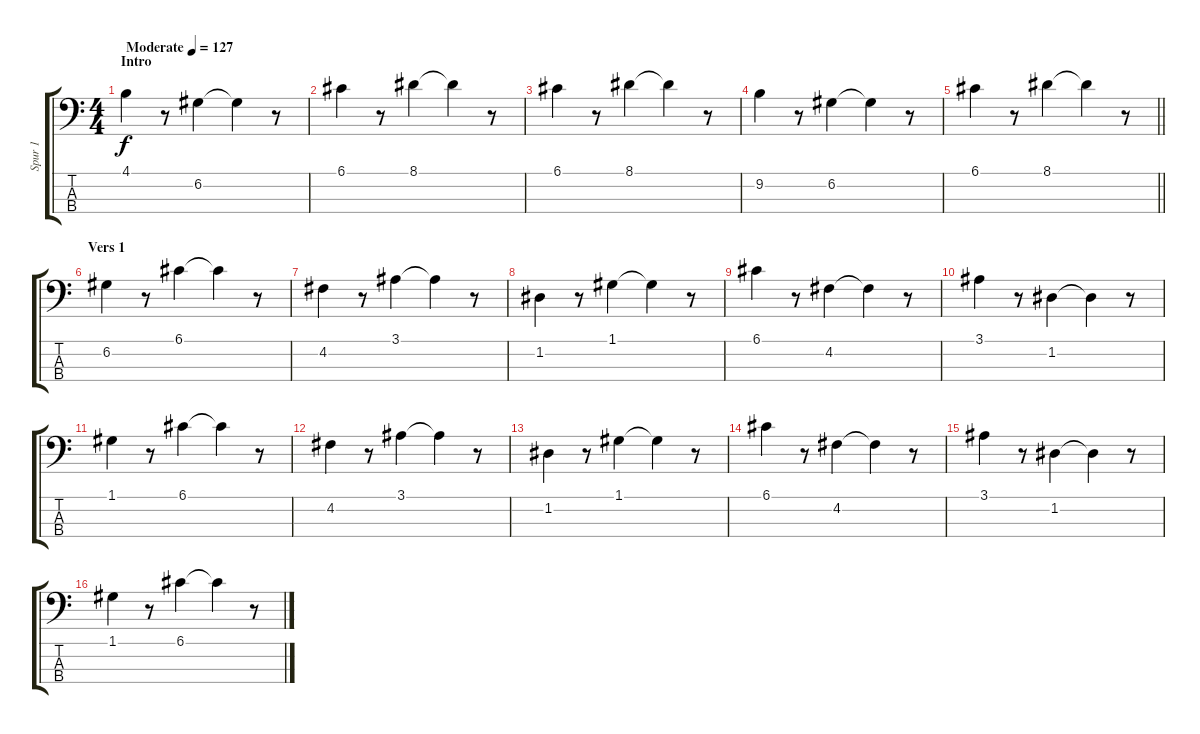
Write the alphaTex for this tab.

\track ("Spur 1" "Spur 1") {instrument electricbassfinger}
\staff {score tabs}
\tuning (G2 D2 A1 E1) {hide}
\ts (4 4)
\section ("" "Intro")
\tempo (127 "Moderate")
\clef f4
\ks c
4.1.4{dy f instrument electricbassfinger} r.8 6.2.4 6.2{t}.4 r.8 |
6.1.4 r.8 8.1.4 8.1{t}.4 r.8 |
6.1.4 r.8 8.1.4 8.1{t}.4 r.8 |
9.2.4 r.8 6.2.4 6.2{t}.4 r.8 |
\barLineRight lightlight
6.1.4 r.8 8.1.4 8.1{t}.4 r.8 |
\section ("" "Vers 1")
6.2.4 r.8 6.1.4 6.1{t}.4 r.8 |
4.2.4 r.8 3.1.4 3.1{t}.4 r.8 |
1.2.4 r.8 1.1.4 1.1{t}.4 r.8 |
6.1.4 r.8 4.2.4 4.2{t}.4 r.8 |
3.1.4 r.8 1.2.4 1.2{t}.4 r.8 |
1.1.4 r.8 6.1.4 6.1{t}.4 r.8 |
4.2.4 r.8 3.1.4 3.1{t}.4 r.8 |
1.2.4 r.8 1.1.4 1.1{t}.4 r.8 |
6.1.4 r.8 4.2.4 4.2{t}.4 r.8 |
3.1.4 r.8 1.2.4 1.2{t}.4 r.8 |
1.1.4 r.8 6.1.4 6.1{t}.4 r.8
